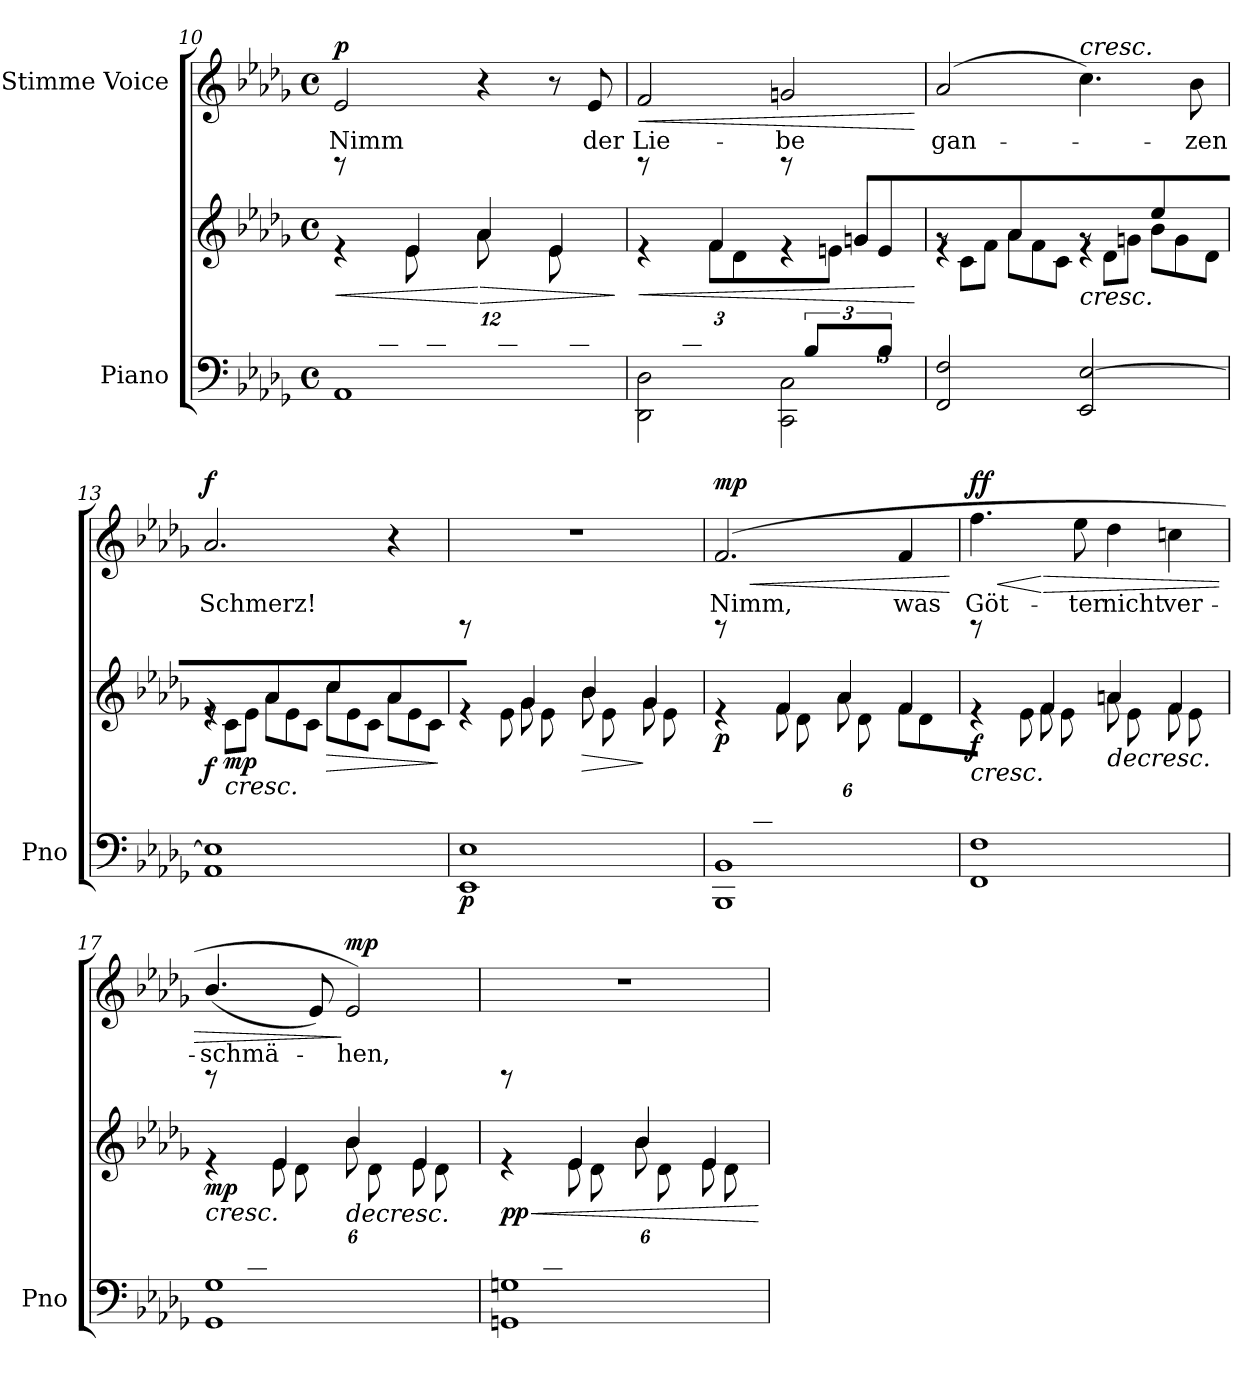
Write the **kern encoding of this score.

**kern	**kern	**dynam	**kern	**text	**dynam
*part2	*part2	*part2	*part1	*part1	*part1
*staff3	*staff2	*staff2/3	*staff1	*staff1	*staff1
*I"Piano	*	*	*I"Stimme Voice	*	*
*I'Pno	*	*	*	*	*
!!LO:LB:g=z
*clefF4	*clefG2	*	*clefG2	*	*
*k[b-e-a-d-g-]	*k[b-e-a-d-g-]	*	*k[b-e-a-d-g-]	*	*
*M4/4	*M4/4	*	*M4/4	*	*
*met(c)	*met(c)	*	*met(c)	*	*
=10	=10	=10	=10	=10	=10
*^	*	*	*	*	*
!	!	!	!LO:HP:b	!	!	!
*	*	*^	*	*	*	*
*	*	*	*Xtuplet	*	*	*	*
!	!	!	!	!	!	!LO:LY:b	!LO:DY:a
12ryy	1AA-	4re	12rggg	<	2e-/	Nimm	p
12A-/L	.	.	6ryy	.	.	.	.
12c/J	.	.	.	.	.	.	.
12ryy	.	4e-/	12e-\L	.	.	.	.
12c/	.	.	6ryy	.	.	.	.
12A-/J	.	.	.	.	.	.	.
!	!	!	!	!LO:HP:n=1:b	!	!	!
12ryy	.	4a-/	12a-\L	[ >	4r	.	.
12c/	.	.	6ryy	.	.	.	.
12A-/J	.	.	.	.	.	.	.
12ryy	.	4e-/	12e-\L	.	8r	.	.
12c/	.	.	6ryy	.	.	.	.
!	!	!	!	!	!	!LO:LY:b	!
.	.	.	.	.	8e-/	der	.
12A-/J	.	.	.	.	.	.	.
*v	*v	*	*	*	*	*	*
*	*v	*v	*	*	*	*
.	.	]	.	.	.
=11	=11	=11	=11	=11	=11
*^	*	*	*	*	*
!	!	!	!LO:HP:b	!	!LO:LY:b	!LO:HP:b
*	*	*^	*	*	*	*
12ryy	2DD-\ 2D-\	4re	12rggg	<	2f/	Lie-	<
12A-/L	.	.	6ryy	.	.	.	.
12d-/J	.	.	.	.	.	.	.
6ryy	.	4f/	12f\L	.	.	.	.
.	.	.	12d-\	.	.	.	.
12A-/J	.	.	12ryy	.	.	.	.
!	!	!	!	!	!	!LO:LY:b	!
12ryy	2CC\ 2C\	4re	12rggg	.	2gn/	-be	.
12B-/L	.	.	12ryy	.	.	.	.
4ryy	.	.	12en\J	.	.	.	.
.	.	4gn/	12g\L	.	.	.	.
.	.	.	12e\	.	.	.	.
12B-/J	.	.	12ryy	.	.	.	.
*v	*v	*	*	*	*	*	*
*	*v	*v	*	*	*	*
.	.	[	.	.	[
=12	=12	=12	=12	=12	=12
*	*^	*	*	*	*
!	!	!	!	!	!LO:LY:b	!
2FF/ 2F/	4re	12rg	.	(>2a-/	gan-	.
.	.	12c\L	.	.	.	.
.	.	12f\J	.	.	.	.
.	4a-/	12a-\L	.	.	.	.
.	.	12f\	.	.	.	.
.	.	12c\J	.	.	.	.
!	!	!	!	!LO:TX:a:i:t=cresc.	!	!
!	!LO:TX:b:i:t=cresc.	!	!	!	!	!
2EE-/ [2E-/	4re	12rg	.	4.cc\)	.	.
.	.	12d-\L	.	.	.	.
.	.	12gn\J	.	.	.	.
.	4ee-/	12b-\L	.	.	.	.
.	.	12g\	.	.	.	.
!	!	!	!	!	!LO:LY:b	!
.	.	.	.	8b-\	-zen	.
.	.	12d-\J	.	.	.	.
!!LO:PB:g=z
=13	=13	=13	=13	=13	=13	=13
!	!	!	!LO:DY:b	!	!LO:LY:b	!LO:DY:a
1AA- 1E-]	4re	12re	f	2.a-/	Schmerz!	f
!	!	!	!LO:HP:b	!	!	!
!	!	!	!LO:DY:n=1:b	!	!	!
.	.	12c\L	< mp	.	.	.
.	.	12e-\J	.	.	.	.
.	4a-/	12a-\L	.	.	.	.
.	.	12e-\	.	.	.	.
.	.	12c\J	.	.	.	.
!	!	!	!LO:HP:b	!	!	!
.	4cc/	12cc\L	>	.	.	.
.	.	12e-\	.	.	.	.
.	.	12c\J	.	.	.	.
.	4a-/	12a-\L	.	4r	.	.
.	.	12e-\	.	.	.	.
.	.	12c\J	.	.	.	.
*	*v	*v	*	*	*	*
.	.	]	.	.	.
=14	=14	=14	=14	=14	=14
*^	*^	*	*	*	*
!	!	!	!	!LO:DY:b=2	!	!	!
12ryy	1EE- 1E-	4re	12rggg	p	1r	.	.
!	!	!	!	!LO:DY:a	!	!	!
!	!	!	!	!LO:DY:n=1:a	!	!	!
12B-/L	.	.	12ryy	pp other-dynamics	.	.	.
4ryy	.	.	12e-\J	.	.	.	.
.	.	4g-/	12g-\L	.	.	.	.
.	.	.	12e-\	.	.	.	.
12B-/J	.	.	12ryy	.	.	.	.
!	!	!	!	!LO:HP:n=1:b	!	!	!
6ryy	.	4b-/	12b-\L	[ >	.	.	.
.	.	.	12e-\	.	.	.	.
12B-/J	.	.	12ryy	.	.	.	.
6ryy	.	4g-/	12g-\L	]	.	.	.
.	.	.	12e-\	.	.	.	.
12B-/J	.	.	12ryy	.	.	.	.
=15	=15	=15	=15	=15	=15	=15	=15
!	!	!	!	!LO:DY:b	!	!LO:LY:b	!LO:HP:b
!	!	!	!	!	!	!	!LO:DY:n=1:a
12ryy	1BBB- 1BB-	4re	12rggg	p	(>2.f/	Nimm,	< mp
12B-/L	.	.	6ryy	.	.	.	.
12d-/J	.	.	.	.	.	.	.
6ryy	.	4f/	12f\L	.	.	.	.
.	.	.	12d-\	.	.	.	.
12B-/J	.	.	12ryy	.	.	.	.
6ryy	.	4a-/	12a-\L	.	.	.	.
.	.	.	12d-\	.	.	.	.
12B-/J	.	.	12ryy	.	.	.	.
!	!	!	!	!	!	!LO:LY:b	!
6ryy	.	4f/	12f\L	.	4f/	was	.
.	.	.	12d-\	.	.	.	.
12B-/J	.	.	12ryy	.	.	.	.
*v	*v	*	*	*	*	*	*
*	*v	*v	*	*	*	*
.	.	.	.	.	[
!!LO:LB:g=z
=16	=16	=16	=16	=16	=16
*^	*	*	*	*	*
!	!	!LO:TX:b:i:t=cresc.	!	!	!	!
!	!	!	!LO:HP:b	!	!LO:LY:b	!LO:HP:b
*	*	*^	*	*^	*	*
!	!	!	!	!LO:DY:n=1:b	!	!	!	!LO:DY:n=1:a
12ryy	1FF 1F	4re	12rggg	< f	4.ff\	4ryy	Göt-	< ff
12An/L	.	.	12ryy	.	.	.	.	.
4ryy	.	.	12e-\J	.	.	.	.	.
!	!	!	!	!	!	!	!	!LO:HP:n=1:b
.	.	4f/	12f\L	.	.	4ryy	.	[ >
.	.	.	12e-\	.	.	.	.	.
!	!	!	!	!	!	!	!LO:LY:b	!
.	.	.	.	.	8ee-\	.	-ter	.
12A/J	.	.	12ryy	.	.	.	.	.
!	!	!	!	!LO:HP:b	!	!	!LO:LY:b	!
6ryy	.	4an/	12a\L	>	4dd-\	4ryy	nicht	.
.	.	.	12e-\	.	.	.	.	.
12A/J	.	.	12ryy	.	.	.	.	.
!	!	!	!	!	!	!	!LO:LY:b	!
6ryy	.	4f/	12f\L	.	4ccn\	4ryy	ver-	.
.	.	.	12e-\	.	.	.	.	.
12A/J	.	.	12ryy	.	.	.	.	.
*v	*v	*	*	*	*v	*v	*	*
*	*v	*v	*	*	*	*
.	.	[	.	.	.
=17	=17	=17	=17	=17	=17
*^	*	*	*	*	*
!	!	!	!LO:HP:b	!	!LO:LY:b	!
*	*	*^	*	*	*	*
!	!	!	!	!LO:DY:n=1:b	!	!	!
12ryy	1GG- 1G-	4re	12rggg	< mp	(<4.b-/	-schmä-	.
12B-/L	.	.	6ryy	.	.	.	.
12d-/J	.	.	.	.	.	.	.
6ryy	.	4e-/	12e-\L	.	.	.	.
.	.	.	12d-\	.	.	.	.
.	.	.	.	.	8e-/)	.	.
12B-/J	.	.	12ryy	.	.	.	.
!	!	!	!	!LO:HP:n=1:b	!	!LO:LY:b	!LO:DY:n=1:a
6ryy	.	4b-/	12b-\L	] >	2e-/)	-hen,	] mp
.	.	.	12d-\	.	.	.	.
12B-/J	.	.	12ryy	.	.	.	.
6ryy	.	4e-/	12e-\L	.	.	.	.
.	.	.	12d-\	.	.	.	.
12B-/J	.	.	12ryy	.	.	.	.
*v	*v	*	*	*	*	*	*
*	*v	*v	*	*	*	*
.	.	[	.	.	.
=18	=18	=18	=18	=18	=18
*^	*	*	*	*	*
!	!	!LO:TX:b:i:t=dimin.	!	!	!	!
!	!	!	!LO:HP:b	!	!	!
*	*	*^	*	*	*	*
!	!	!	!	!LO:DY:n=1:b	!	!	!
12ryy	1GGn 1Gn	4re	12rggg	< pp	1r	.	.
12B-/L	.	.	6ryy	.	.	.	.
12d-/J	.	.	.	.	.	.	.
6ryy	.	4e-/	12e-\L	.	.	.	.
.	.	.	12d-\	.	.	.	.
12B-/J	.	.	12ryy	.	.	.	.
6ryy	.	4b-/	12b-\L	]	.	.	.
.	.	.	12d-\	.	.	.	.
12B-/J	.	.	12ryy	.	.	.	.
6ryy	.	4e-/	12e-\L	.	.	.	.
.	.	.	12d-\	.	.	.	.
12B-/J	.	.	12ryy	.	.	.	.
*v	*v	*	*	*	*	*	*
*	*v	*v	*	*	*	*
.	.	[	.	.	.
=	=	=	=	=	=
*-	*-	*-	*-	*-	*-
